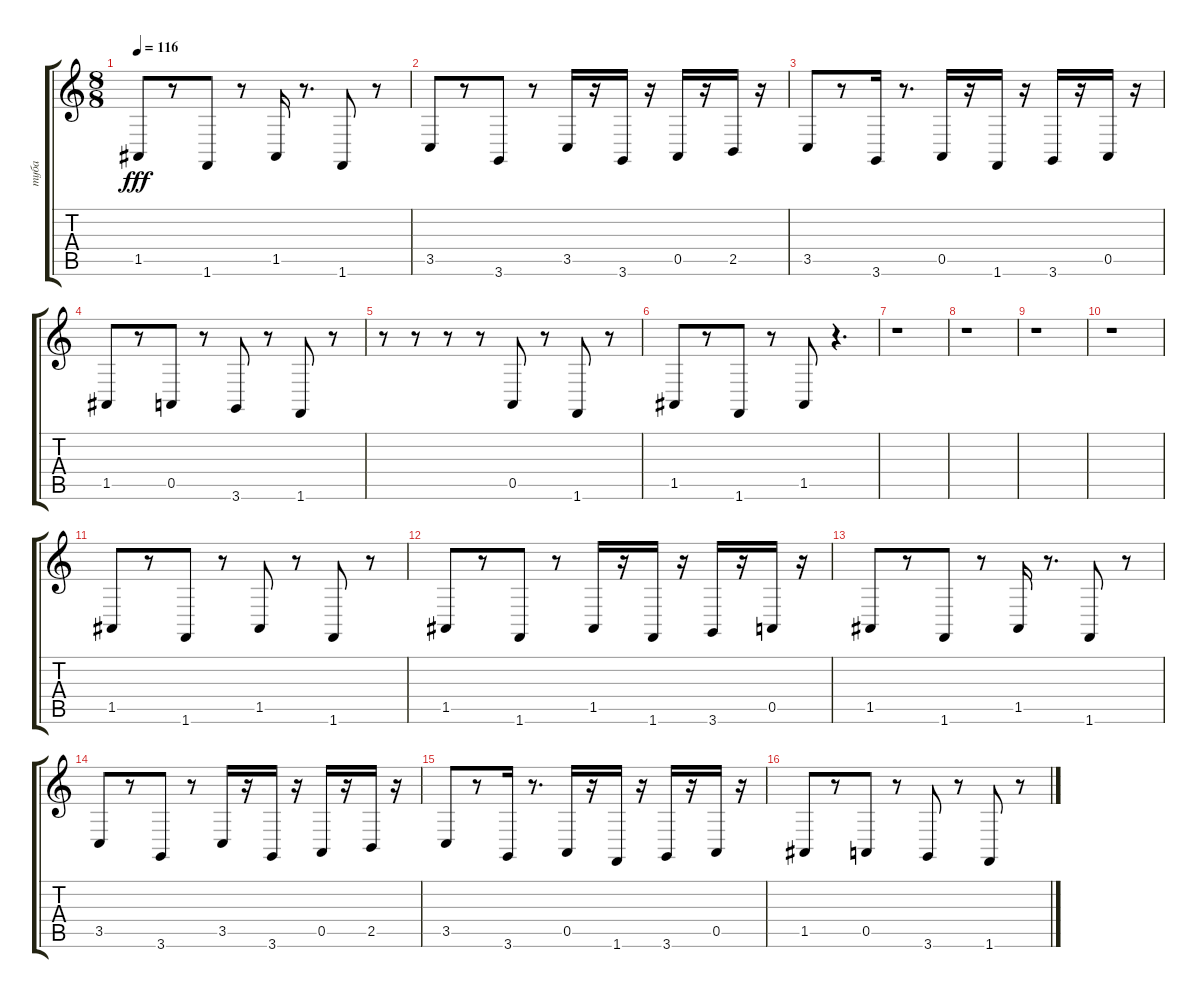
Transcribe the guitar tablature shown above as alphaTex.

\track ("туба" "туба") {instrument tuba}
\staff {score tabs}
\tuning (E4 B3 G3 D3 A2 E2) {hide}
\ts (8 8)
\tempo 116
\clef g2
\ks c
1.5.8{dy fff} r.8 1.6.8 r.8 1.5.16 r.8{d} 1.6.8 r.8 |
3.5.8 r.8 3.6.8 r.8 3.5.16 r.16 3.6.16 r.16 0.5.16 r.16 2.5.16 r.16 |
3.5.8 r.8 3.6.16 r.8{d} 0.5.16 r.16 1.6.16 r.16 3.6.16 r.16 0.5.16 r.16 |
1.5.8 r.8 0.5.8 r.8 3.6.8 r.8 1.6.8 r.8 |
r.8 r.8 r.8 r.8 0.5.8 r.8 1.6.8 r.8 |
1.5.8 r.8 1.6.8 r.8 1.5.8 r.4{d} |
r.1 |
r.1 |
r.1 |
r.1 |
1.5.8 r.8 1.6.8 r.8 1.5.8 r.8 1.6.8 r.8 |
1.5.8 r.8 1.6.8 r.8 1.5.16 r.16 1.6.16 r.16 3.6.16 r.16 0.5.16 r.16 |
1.5.8 r.8 1.6.8 r.8 1.5.16 r.8{d} 1.6.8 r.8 |
3.5.8 r.8 3.6.8 r.8 3.5.16 r.16 3.6.16 r.16 0.5.16 r.16 2.5.16 r.16 |
3.5.8 r.8 3.6.16 r.8{d} 0.5.16 r.16 1.6.16 r.16 3.6.16 r.16 0.5.16 r.16 |
1.5.8 r.8 0.5.8 r.8 3.6.8 r.8 1.6.8 r.8
